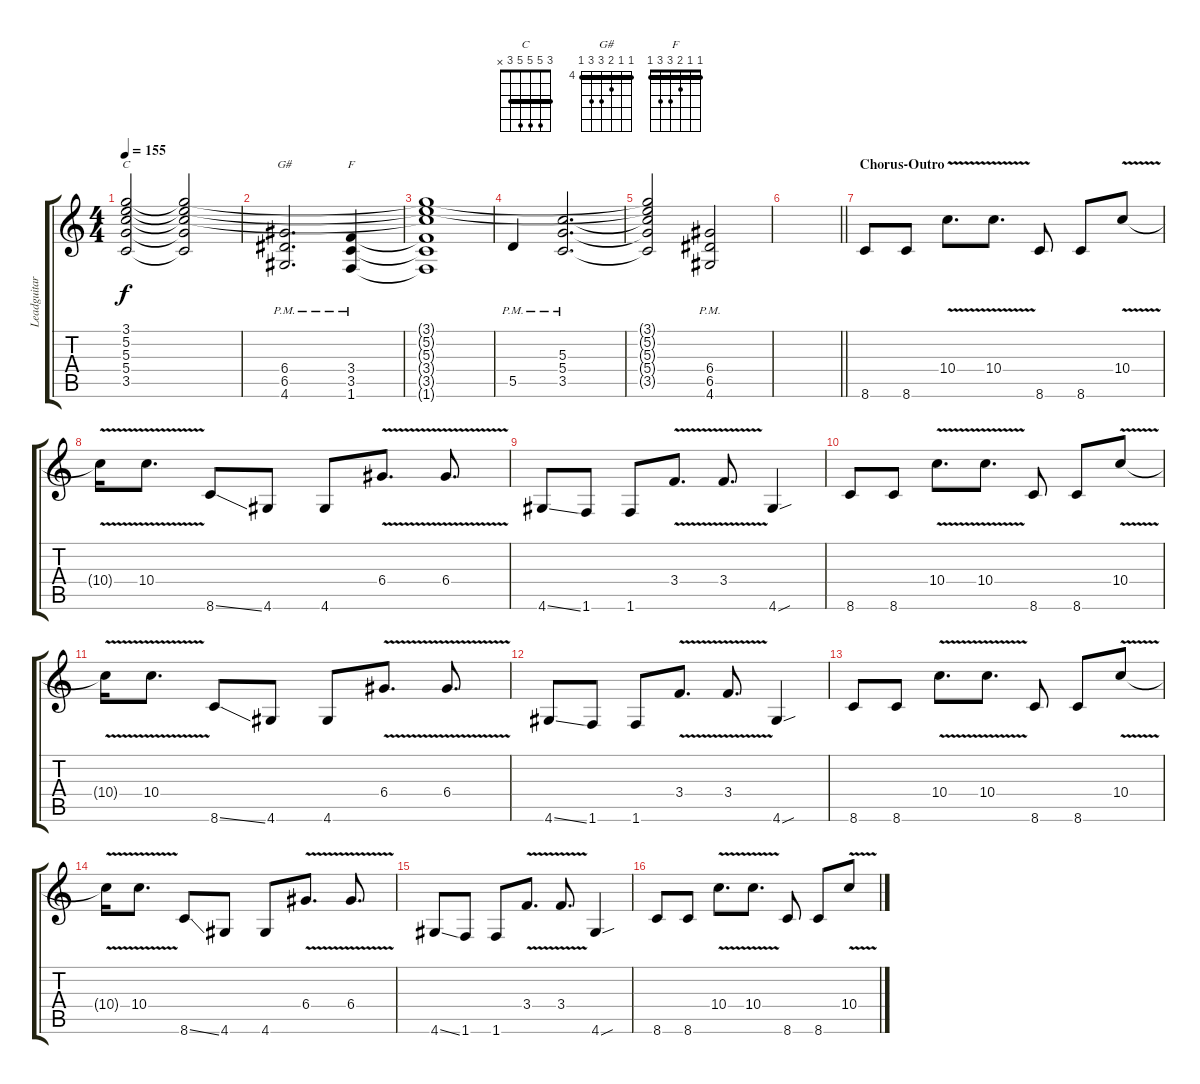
\track ("Leadguitar" "Leadguitar") {instrument distortionguitar}
\staff {score tabs}
\tuning (E4 B3 G3 D3 A2 E2) {hide}
\chord ("C" 3 5 5 5 3 x) {barre 3}
\chord ("G#" 4 4 5 6 6 4) {firstfret 4 barre 4}
\chord ("F" 1 1 2 3 3 1) {barre 1}
\ts (4 4)
\tempo 155
\clef g2
\ks c
(3.1{t} 5.2{t} 5.3{t} 5.4{t} 3.5{t}).2{ch "C" dy f} (3.1{t} 5.2{t} 5.3{t} 5.4{t} 3.5{t}).2 |
(6.4{pm} 6.5{pm} 4.6{pm}).2{d ch "G#"} (3.4{pm} 3.5{pm} 1.6{pm}).4{ch "F"} |
(3.1{t} 5.2{t} 5.3{t} 3.4{t} 3.5{t} 1.6{t}).1 |
5.5{pm}.4 (5.3{pm} 5.4{pm} 3.5{pm}).2{d} |
(3.1{t} 5.2{t} 5.3{t} 5.4{t} 3.5{t}).2 (6.4{pm} 6.5{pm} 4.6{pm}).2 |
\barLineRight lightlight
|
\section ("" "Chorus-Outro")
8.6.8 8.6.8 10.4{v}.8{d} 10.4{v}.8{d} 8.6.8 8.6.8 10.4{v}.8 |
10.4{t}.16 10.4{v}.8{d} 8.6{ss}.8 4.6.8 4.6.8 6.4{v}.8{d} 6.4{v}.8{d} |
4.6{ss}.8 1.6.8 1.6.8 3.4{v}.8{d} 3.4{v}.8{d} 4.6{sou}.4 |
8.6.8 8.6.8 10.4{v}.8{d} 10.4{v}.8{d} 8.6.8 8.6.8 10.4{v}.8 |
10.4{t}.16 10.4{v}.8{d} 8.6{ss}.8 4.6.8 4.6.8 6.4{v}.8{d} 6.4{v}.8{d} |
4.6{ss}.8 1.6.8 1.6.8 3.4{v}.8{d} 3.4{v}.8{d} 4.6{sou}.4 |
8.6.8 8.6.8 10.4{v}.8{d} 10.4{v}.8{d} 8.6.8 8.6.8 10.4{v}.8 |
10.4{t}.16 10.4{v}.8{d} 8.6{ss}.8 4.6.8 4.6.8 6.4{v}.8{d} 6.4{v}.8{d} |
4.6{ss}.8 1.6.8 1.6.8 3.4{v}.8{d} 3.4{v}.8{d} 4.6{sou}.4 |
8.6.8 8.6.8 10.4{v}.8{d} 10.4{v}.8{d} 8.6.8 8.6.8 10.4{v}.8
